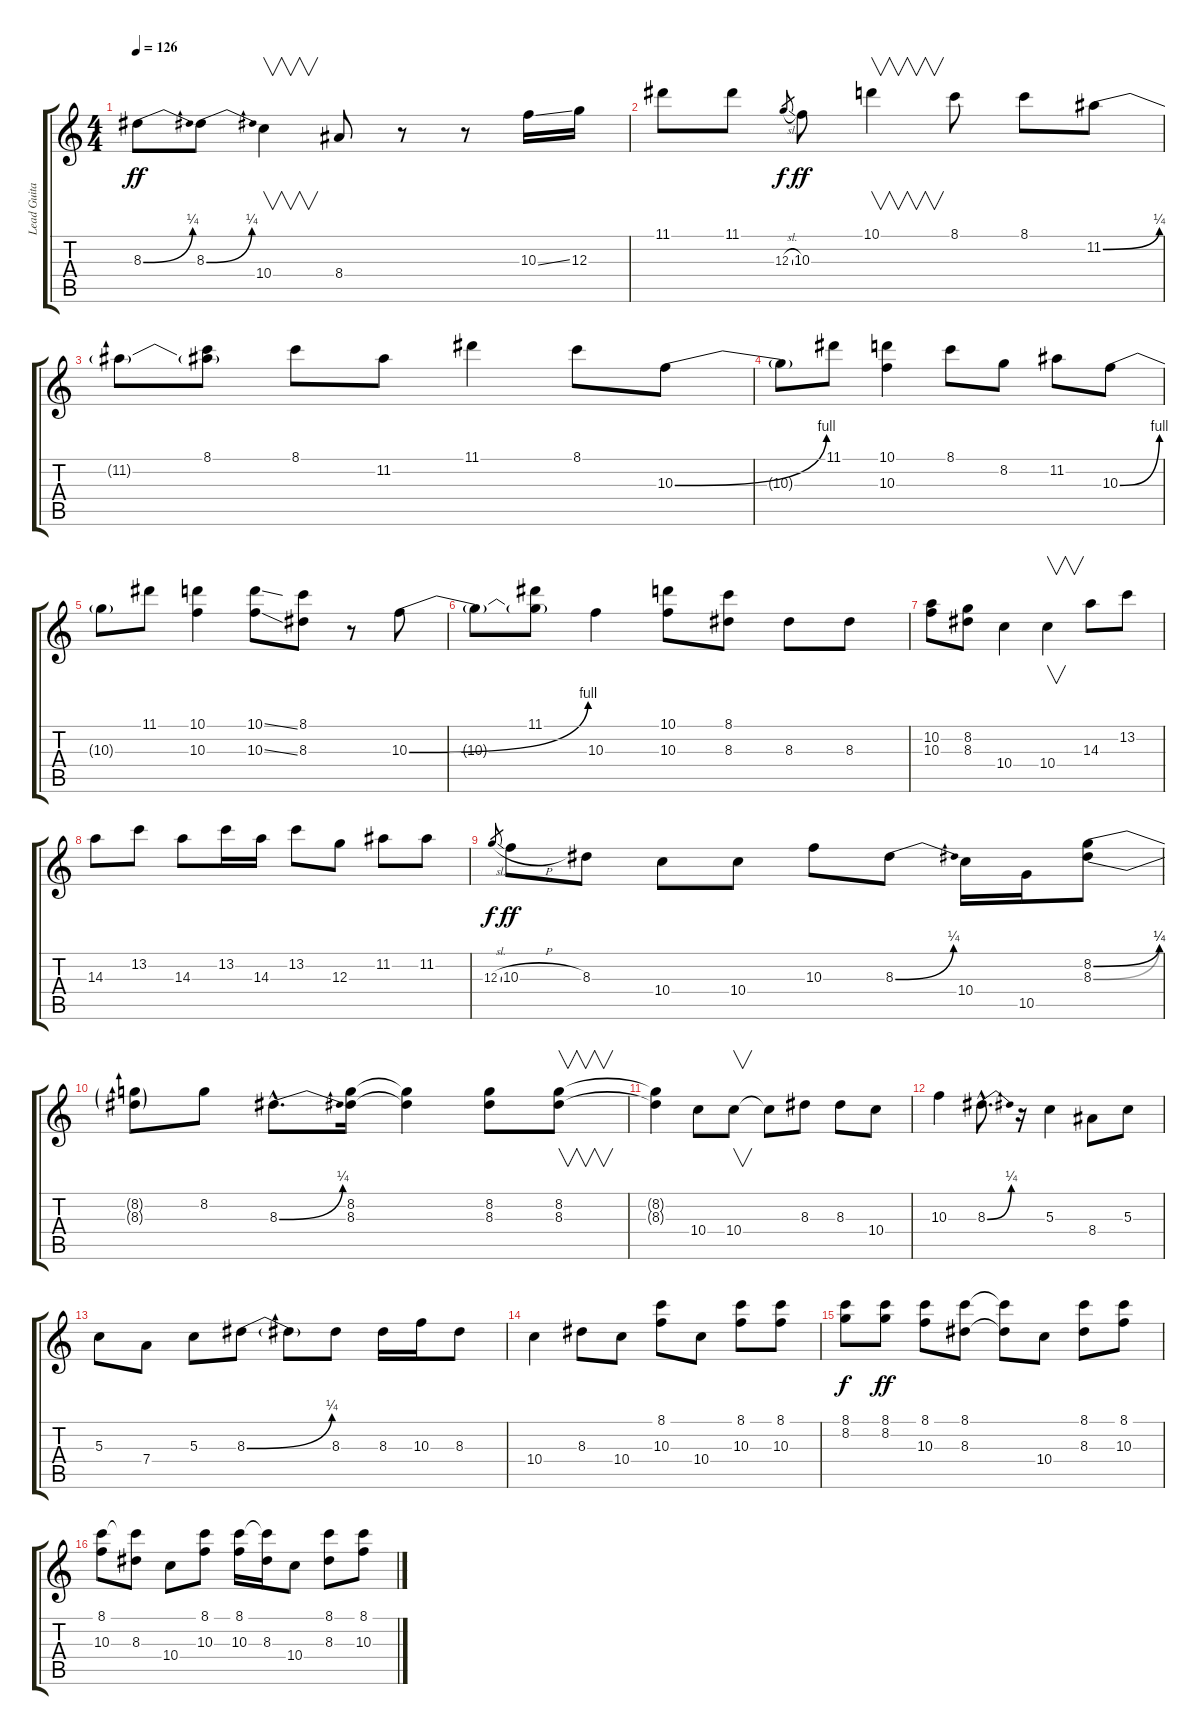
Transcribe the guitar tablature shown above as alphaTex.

\track ("Lead Guitar" "Lead Guita") {instrument overdrivenguitar}
\staff {score tabs}
\tuning (E4 B3 G3 D3 A2 E2) {hide}
\ts (4 4)
\tempo 126
\clef g2
\ks c
8.3{be (bend 0 0 60 1)}.8{dy ff} 8.3{be (bend 0 0 60 1)}.8 10.4.4{v} 8.4.8 r.8 r.8 10.3{ss}.16 12.3.16 |
11.1.8 11.1.8 12.3{sl}.8{gr dy f} 10.3.8{dy ff} 10.1.4{v} 8.1.8 8.1.8 11.2{be (bend 0 0 60 1)}.8 |
11.2{t}.8 (8.1 11.2{t}).8 8.1.8 11.2.8 11.1.4 8.1.8 10.3{be (bend 0 0 60 4)}.8 |
10.3{t}.8 11.1.8 (10.1 10.3).4 8.1.8 8.2.8 11.2.8 10.3{be (bend 0 0 60 4)}.8 |
10.3{t}.8 11.1.8 (10.1 10.3).4 (10.1{ss} 10.3{ss}).8 (8.1 8.3).8 r.8 10.3{be (bend 0 0 60 4)}.8 |
10.3{t}.8 (11.1 10.3{t}).8 10.3.4 (10.1 10.3).8 (8.1 8.3).8 8.3.8 8.3.8 |
(10.2 10.3).8 (8.2 8.3).8 10.4.4 10.4.4{v} 14.3.8 13.2.8 |
14.3.8 13.2.8 14.3.8 13.2.16 14.3.16 13.2.8 12.3.8 11.2.8 11.2.8 |
12.3{sl}.8{gr dy f} 10.3{h}.8{dy ff} 8.3.8 10.4.8 10.4.8 10.3.8 8.3{be (bend 0 0 60 1)}.8 10.4.16 10.5.16 (8.2{be (bend 0 0 60 1)} 8.3{be (bend 0 0 60 1)}).8 |
(8.2{t} 8.3{t}).8 8.2.8 8.3{be (bend 0 0 60 1) hac}.8{d} (8.2 8.3).16 (8.2{t} 8.3{t}).4 (8.2 8.3).8 (8.2 8.3).8{v} |
(8.2{t} 8.3{t}).4 10.4.8 10.4.8{v} 10.4{t}.8 8.3.8 8.3.8 10.4.8 |
10.3.4 8.3{be (bend 0 0 60 1) hac}.8{d} r.16 5.3.4 8.4.8 5.3.8 |
5.3.8 7.4.8 5.3.8 8.3{be (bend 0 0 60 1)}.8 8.3{t}.8 8.3.8 8.3.16 10.3.16 8.3.8 |
10.4.4 8.3.8 10.4.8 (8.1 10.3).8 10.4.8 (8.1 10.3).8 (8.1 10.3).8 |
(8.1 8.2).8{dy f} (8.1 8.2).8{dy ff} (8.1 10.3).8 (8.1 8.3).8 (8.1{t} 8.3{t}).8 10.4.8 (8.1 8.3).8 (8.1 10.3).8 |
(8.1 10.3).8 (8.1{t} 8.3).8 10.4.8 (8.1 10.3).8 (8.1 10.3).16 (8.1{t} 8.3).16 10.4.8 (8.1 8.3).8 (8.1 10.3).8
